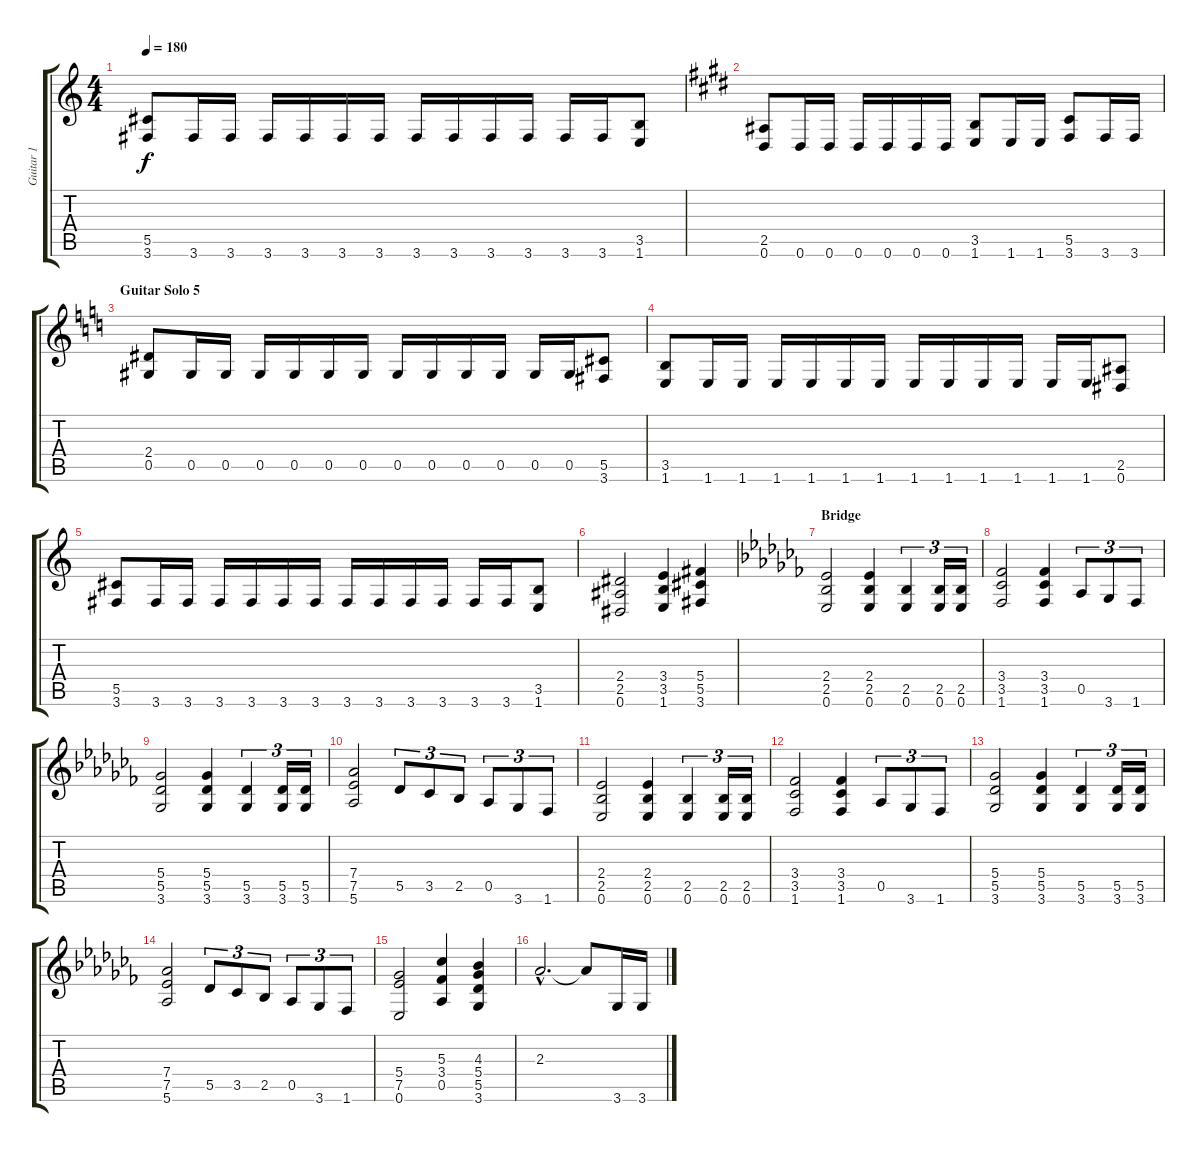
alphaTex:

\track ("Guitar 1" "Guitar 1") {instrument distortionguitar}
\staff {score tabs}
\tuning (Eb4 Bb3 Gb3 Db3 Ab2 Eb2) {hide}
\ts (4 4)
\tempo 180
\clef g2
\ks c
(5.5 3.6).8{dy f} 3.6.16 3.6.16 3.6.16 3.6.16 3.6.16 3.6.16 3.6.16 3.6.16 3.6.16 3.6.16 3.6.16 3.6.16 (3.5 1.6).8 |
\ks c#minor
(2.5 0.6).8 0.6.16 0.6.16 0.6.16 0.6.16 0.6.16 0.6.16 (3.5 1.6).8 1.6.16 1.6.16 (5.5 3.6).8 3.6.16 3.6.16 |
\section ("" "Guitar Solo 5")
\ks c
(2.4 0.5).8 0.5.16 0.5.16 0.5.16 0.5.16 0.5.16 0.5.16 0.5.16 0.5.16 0.5.16 0.5.16 0.5.16 0.5.16 (5.5 3.6).8 |
(3.5 1.6).8 1.6.16 1.6.16 1.6.16 1.6.16 1.6.16 1.6.16 1.6.16 1.6.16 1.6.16 1.6.16 1.6.16 1.6.16 (2.5 0.6).8 |
(5.5 3.6).8 3.6.16 3.6.16 3.6.16 3.6.16 3.6.16 3.6.16 3.6.16 3.6.16 3.6.16 3.6.16 3.6.16 3.6.16 (3.5 1.6).8 |
(2.4 2.5 0.6).2 (3.4 3.5 1.6).4 (5.4 5.5 3.6).4 |
\section ("" "Bridge")
\ks abminor
(2.4 2.5 0.6).2 (2.4 2.5 0.6).4 (2.5 0.6).4{tu (3 2)} (2.5 0.6).16{tu (3 2)} (2.5 0.6).16{tu (3 2)} |
(3.4 3.5 1.6).2 (3.4 3.5 1.6).4 0.5.8{tu (3 2)} 3.6.8{tu (3 2)} 1.6.8{tu (3 2)} |
(5.4 5.5 3.6).2 (5.4 5.5 3.6).4 (5.5 3.6).4{tu (3 2)} (5.5 3.6).16{tu (3 2)} (5.5 3.6).16{tu (3 2)} |
(7.4 7.5 5.6).2 5.5.8{tu (3 2)} 3.5.8{tu (3 2)} 2.5.8{tu (3 2)} 0.5.8{tu (3 2)} 3.6.8{tu (3 2)} 1.6.8{tu (3 2)} |
(2.4 2.5 0.6).2 (2.4 2.5 0.6).4 (2.5 0.6).4{tu (3 2)} (2.5 0.6).16{tu (3 2)} (2.5 0.6).16{tu (3 2)} |
(3.4 3.5 1.6).2 (3.4 3.5 1.6).4 0.5.8{tu (3 2)} 3.6.8{tu (3 2)} 1.6.8{tu (3 2)} |
(5.4 5.5 3.6).2 (5.4 5.5 3.6).4 (5.5 3.6).4{tu (3 2)} (5.5 3.6).16{tu (3 2)} (5.5 3.6).16{tu (3 2)} |
(7.4 7.5 5.6).2 5.5.8{tu (3 2)} 3.5.8{tu (3 2)} 2.5.8{tu (3 2)} 0.5.8{tu (3 2)} 3.6.8{tu (3 2)} 1.6.8{tu (3 2)} |
(5.4 7.5 0.6).2 (5.3 3.4 0.5).4 (4.3 5.4 5.5 3.6).4 |
2.3{hac}.2{d} 2.3{t}.8 3.6.16 3.6.16
